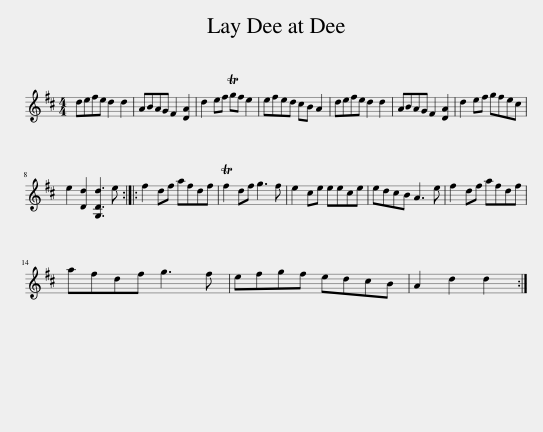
X:1
L:1/8
M:4/4
I:linebreak $
K:D
V:1 treble
V:1
 defe d2 d2 | ABAG F2 [DA]2 | d2 ef Tgf e2 | efed cB A2 | defe d2 d2 | %5
 ABAG F2 [DA]2 | d2 ef gfec |$ e2 [Dd]2 [G,Dd]3 e :: f2 df afdf | Tf2 df g3 f | %10
 e2 ce eece | edcB A3 e | f2 df afdf |$ afdf g3 f | efgf edcB | %15
 A2 d2 d2 :| %16
